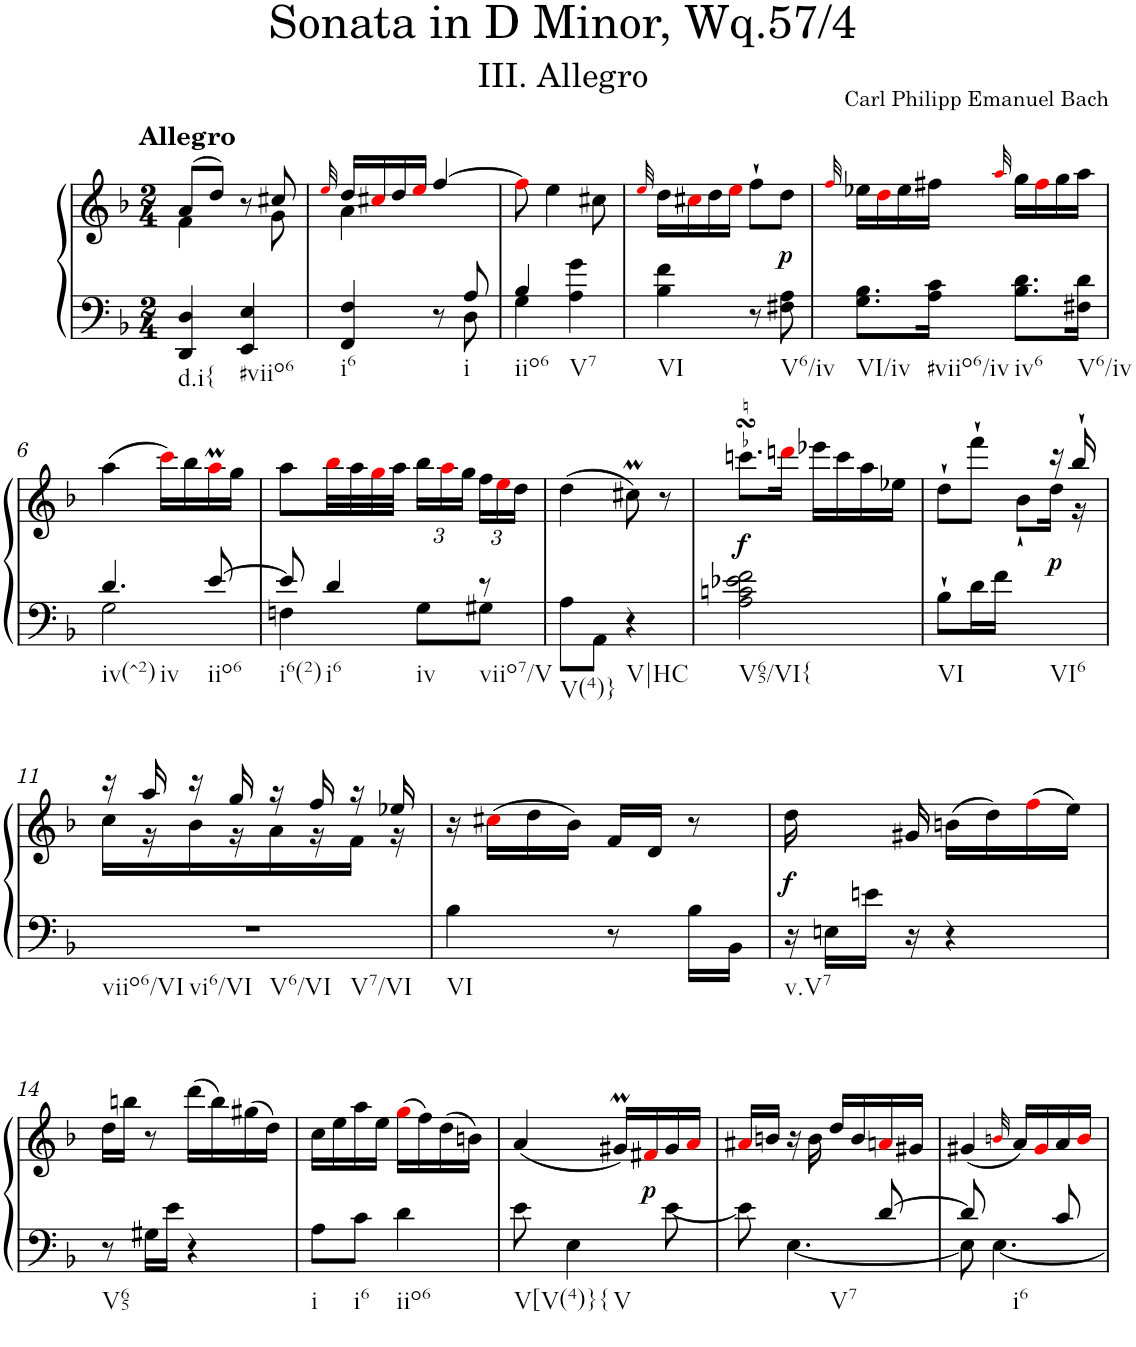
**kern	**kern	**dynam
*part1	*part1	*part1
*staff2	*staff1	*staff1/2
*I"Harpsichord	*	*
*I'Hch.	*	*
*clefF4	*clefG2	*
*k[b-]	*k[b-]	*
*d:	*d:	*
*M2/4	*M2/4	*
=1	=1	=1
*	*^	*
!	!LO:TX:a:B:t=Allegro	!	!
!LO:TX:b:t=d.i{	!	!	!
4DD/ 4D/	(>8a/L	4f\	.
.	8dd/J)	.	.
!LO:TX:b:t=#viio6	!	!	!
4EE/ 4E/	8r	8ryy	.
.	8cc#X/	8g\	.
=2	=2	=2	=2
.	32qeei/	.	.
*^	*	*	*
!LO:TX:b:t=i6	!	!	!	!
4FF/ 4F/	4.ryy	16dd/LL	4a\	.
.	.	16cc#Xi/	.	.
.	.	16dd/	.	.
.	.	16eei/JJ	.	.
8r	.	[>4ff/	4ryy	.
!LO:TX:b:t=i	!	!	!	!
8A/	8D\	.	.	.
*	*	*v	*v	*
=3	=3	=3	=3
!LO:TX:b:t=iio6	!	!	!
4B-/	4G\	8ffi\]	.
.	.	4ee\	.
!LO:TX:b:t=V7	!	!	!
4A\ 4g\	4ryy	.	.
.	.	8cc#X\	.
*v	*v	*	*
=4	=4	=4
.	32qeei/	.
!LO:TX:b:t=VI	!	!
4B-\ 4f\	16dd\LL	.
.	16cc#Xi\	.
.	16dd\	.
.	16eei\JJ	.
8r	8ff`\L	.
!LO:TX:b:t=V6/iv	!	!
!	!	!LO:DY:b
8F#X\ 8A\	8dd\J	p
=5	=5	=5
.	32qffi/	.
!LO:TX:b:t=VI/iv	!	!
8.G\ 8.B-\L	16ee-X\LL	.
.	16ddi\	.
.	16ee-\	.
!LO:TX:b:t=#viio6/iv	!	!
16A\ 16c\Jk	16ff#X\JJ	.
.	32qaai/	.
!LO:TX:b:t=iv6	!	!
8.B-\ 8.d\L	16gg\LL	.
.	16ff#i\	.
.	16gg\	.
!LO:TX:b:t=V6/iv	!	!
16F#X\ 16d\Jk	16aa\JJ	.
!!LO:LB:g=z
=6	=6	=6
*^	*	*
!LO:TX:b:t=iv(^2)	!	!	!
!LO:TX:b:t=iv	!	!	!
4.d/	2G\	(>4aa\	.
.	.	16ccci\LL)	.
.	.	16bb-\	.
!LO:TX:b:t=iio6	!	!	!
[>8e/	.	16aami\	.
.	.	16gg\JJ	.
=7	=7	=7	=7
!LO:TX:b:t=i6(2)	!	!	!
8e/]	4Fn\	8aa\L	.
!LO:TX:b:t=i6	!	!	!
!LO:TX:b:t=iv	!	!	!
4d/	.	32bb-i\LL	.
.	.	32aa\	.
.	.	32ggi\	.
.	.	32aa\JJJ	.
*	*	*Xbrackettup	*
.	8G\L	24bb-\LL	.
.	.	24aai\	.
.	.	24gg\JJ	.
!LO:TX:b:t=viio7/V	!	!	!
8r	8G#X\J	24ff\LL	.
.	.	24eei\	.
.	.	24dd\JJ	.
*v	*v	*	*
=8	=8	=8
!LO:TX:b:t=V(4)}	!	!
8A\L	(>4dd\	.
8AA\J	.	.
!LO:TX:b:t=V|HC	!	!
4r	8cc#Xm\)	.
.	8r	.
=9	=9	=9
!LO:TX:b:t=V65/VI{	!	!
!	!LO:TURN:lacc=-	!LO:DY:b
2A\ 2cn\ 2e-X\ 2f\	8.cccnsSSS\L	f
.	16dddni\Jk	.
.	16eee-X\LL	.
.	16ccc\	.
.	16aa\	.
.	16ee-X\JJ	.
=10	=10	=10
*	*^	*
!LO:TX:b:t=VI	!	!	!
8B-`\L	8dd`\L	4ryy	.
16d\L	8fff`\J	.	.
16f\JJ	.	.	.
!LO:TX:b:t=VI6	!	!	!
4ryy	8ryy	8b-`\L	.
!	!	!	!LO:DY:b
.	16r	16dd\Jk	p
.	16bb-`/	16r	.
!!LO:LB:g=z	!!
=11	=11	=11	=11
!LO:TX:b:t=viio6/VI	!	!	!
!LO:TX:b:t=vi6/VI	!	!	!
!LO:TX:b:t=V6/VI	!	!	!
!LO:TX:b:t=V7/VI	!	!	!
2r	16r	16cc\LL	.
.	16aa/	16r	.
.	16r	16b-\	.
.	16gg/	16r	.
.	16r	16a\	.
.	16ff/	16r	.
.	16r	16f\JJ	.
.	16ee-X/	16r	.
=12	=12	=12	=12
!LO:TX:b:t=VI	!	!	!
*	*v	*v	*
4B-\	16r	.
.	(>16cc#Xi\LL	.
.	16dd\	.
.	16b-\JJ)	.
8r	16f/LL	.
.	16d/JJ	.
16B-\LL	8r	.
16BB-\JJ	.	.
=13	=13	=13
!LO:TX:b:t=v.V7	!	!
!	!	!LO:DY:b
16r	16dd\	f
16En\LL	8ryy	.
16en\JJ	.	.
16r	16g#X/	.
4r	(>16bn\LL	.
.	16dd\)	.
.	(>16ffi\	.
.	16ee\JJ)	.
!!LO:LB:g=z
=14	=14	=14
!LO:TX:b:t=V65	!	!
8r	16dd\LL	.
.	16bbn\JJ	.
16G#X\LL	8r	.
16e\JJ	.	.
4r	(>16ddd\LL	.
.	16bb\)	.
.	(>16gg#X\	.
.	16dd\JJ)	.
=15	=15	=15
!LO:TX:b:t=i	!	!
8A\L	16cc\LL	.
.	16ee\	.
!LO:TX:b:t=i6	!	!
8c\J	16aa\	.
.	16ee\JJ	.
!LO:TX:b:t=iio6	!	!
4d\	(>16ggi\LL	.
.	16ff\)	.
.	(>16dd\	.
.	16bn\JJ)	.
=16	=16	=16
*^	*	*
!LO:TX:b:t=V[V(4)}{	!	!	!
!LO:TX:b:t=V	!	!	!
2ryy	8e\	(<4a/	.
.	4E\	.	.
.	.	16g#Xm/LL)	.
!	!	!	!LO:DY:b
.	.	16f#Xi/	p
.	[8e\	16g#/	.
.	.	16ai/JJ	.
=17	=17	=17	=17
!LO:TX:b:t=V7	!	!	!
4.ryy	8e\]	16a#Xi/LL	.
.	.	16bn/JJ	.
.	[<4.E\	16r	.
.	.	16b\	.
.	.	16dd/LL	.
.	.	16b/	.
[>8d/	.	16ani/	.
.	.	16g#X/JJ	.
=18	=18	=18	=18
8d/]	8E\]	(<4g#X/	.
!LO:TX:b:t=i6	!	!	!
4ryy	[<4.E\	.	.
.	.	32qbni/	.
.	.	16a/LL)	.
.	.	16g#i/	.
8c/	.	16a/	.
.	.	16bi/JJ	.
*v	*v	*	*
=	=	=
*-	*-	*-
